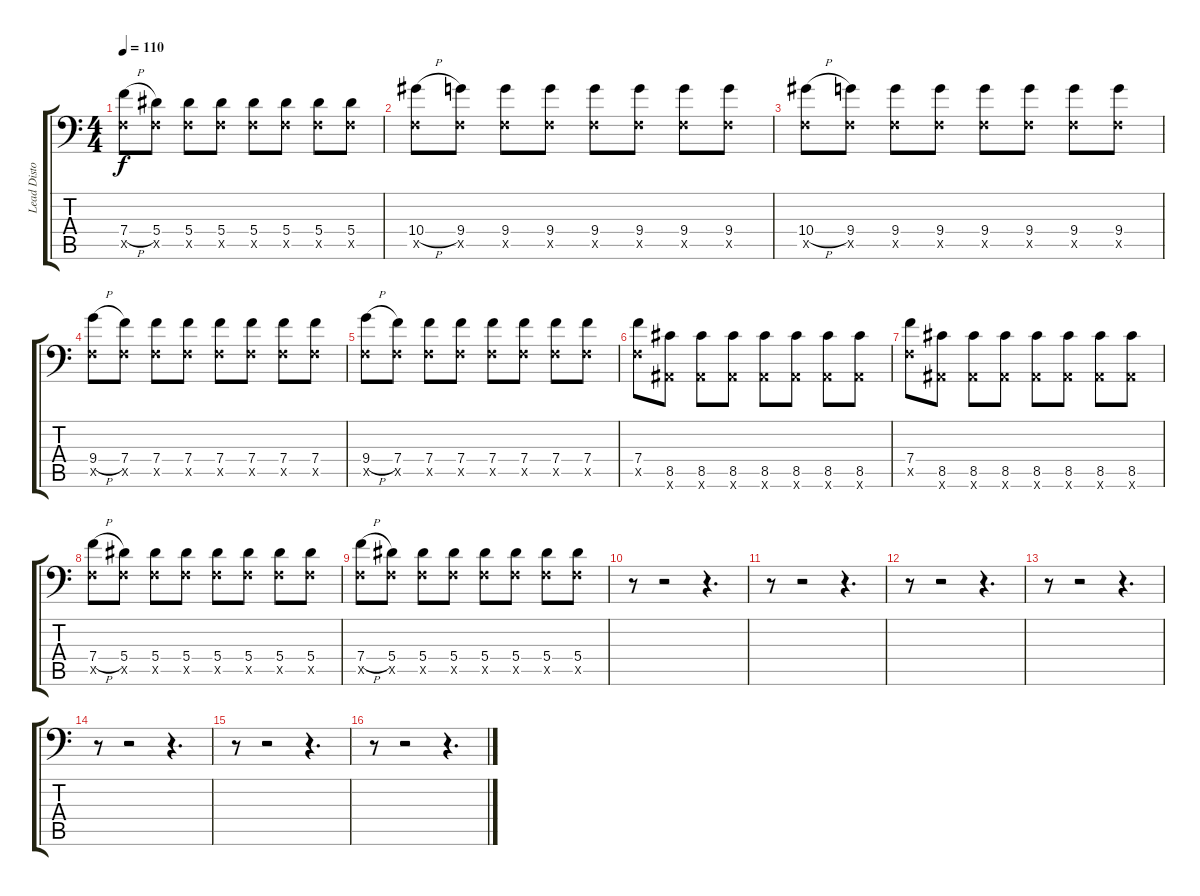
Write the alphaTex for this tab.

\track ("Lead Distortion" "Lead Disto") {instrument distortionguitar}
\staff {score tabs}
\tuning (C4 G3 Eb3 Bb2 F2 Bb1) {hide}
\ts (4 4)
\tempo 110
\clef f4
\ks c
(7.4{h} 0.5{x}).8{dy f} (5.4 0.5{x}).8 (5.4 0.5{x}).8 (5.4 0.5{x}).8 (5.4 0.5{x}).8 (5.4 0.5{x}).8 (5.4 0.5{x}).8 (5.4 0.5{x}).8 |
(10.4{h} 0.5{x}).8 (9.4 0.5{x}).8 (9.4 0.5{x}).8 (9.4 0.5{x}).8 (9.4 0.5{x}).8 (9.4 0.5{x}).8 (9.4 0.5{x}).8 (9.4 0.5{x}).8 |
(10.4{h} 0.5{x}).8 (9.4 0.5{x}).8 (9.4 0.5{x}).8 (9.4 0.5{x}).8 (9.4 0.5{x}).8 (9.4 0.5{x}).8 (9.4 0.5{x}).8 (9.4 0.5{x}).8 |
(9.4{h} 0.5{x}).8 (7.4 0.5{x}).8 (7.4 0.5{x}).8 (7.4 0.5{x}).8 (7.4 0.5{x}).8 (7.4 0.5{x}).8 (7.4 0.5{x}).8 (7.4 0.5{x}).8 |
(9.4{h} 0.5{x}).8 (7.4 0.5{x}).8 (7.4 0.5{x}).8 (7.4 0.5{x}).8 (7.4 0.5{x}).8 (7.4 0.5{x}).8 (7.4 0.5{x}).8 (7.4 0.5{x}).8 |
(7.4 0.5{x}).8 (8.5 0.6{x}).8 (8.5 0.6{x}).8 (8.5 0.6{x}).8 (8.5 0.6{x}).8 (8.5 0.6{x}).8 (8.5 0.6{x}).8 (8.5 0.6{x}).8 |
(7.4 0.5{x}).8 (8.5 0.6{x}).8 (8.5 0.6{x}).8 (8.5 0.6{x}).8 (8.5 0.6{x}).8 (8.5 0.6{x}).8 (8.5 0.6{x}).8 (8.5 0.6{x}).8 |
(7.4{h} 0.5{x}).8 (5.4 0.5{x}).8 (5.4 0.5{x}).8 (5.4 0.5{x}).8 (5.4 0.5{x}).8 (5.4 0.5{x}).8 (5.4 0.5{x}).8 (5.4 0.5{x}).8 |
(7.4{h} 0.5{x}).8 (5.4 0.5{x}).8 (5.4 0.5{x}).8 (5.4 0.5{x}).8 (5.4 0.5{x}).8 (5.4 0.5{x}).8 (5.4 0.5{x}).8 (5.4 0.5{x}).8 |
r.8 r.2 r.4{d} |
r.8 r.2 r.4{d} |
r.8 r.2 r.4{d} |
r.8 r.2 r.4{d} |
r.8 r.2 r.4{d} |
r.8 r.2 r.4{d} |
r.8 r.2 r.4{d}
